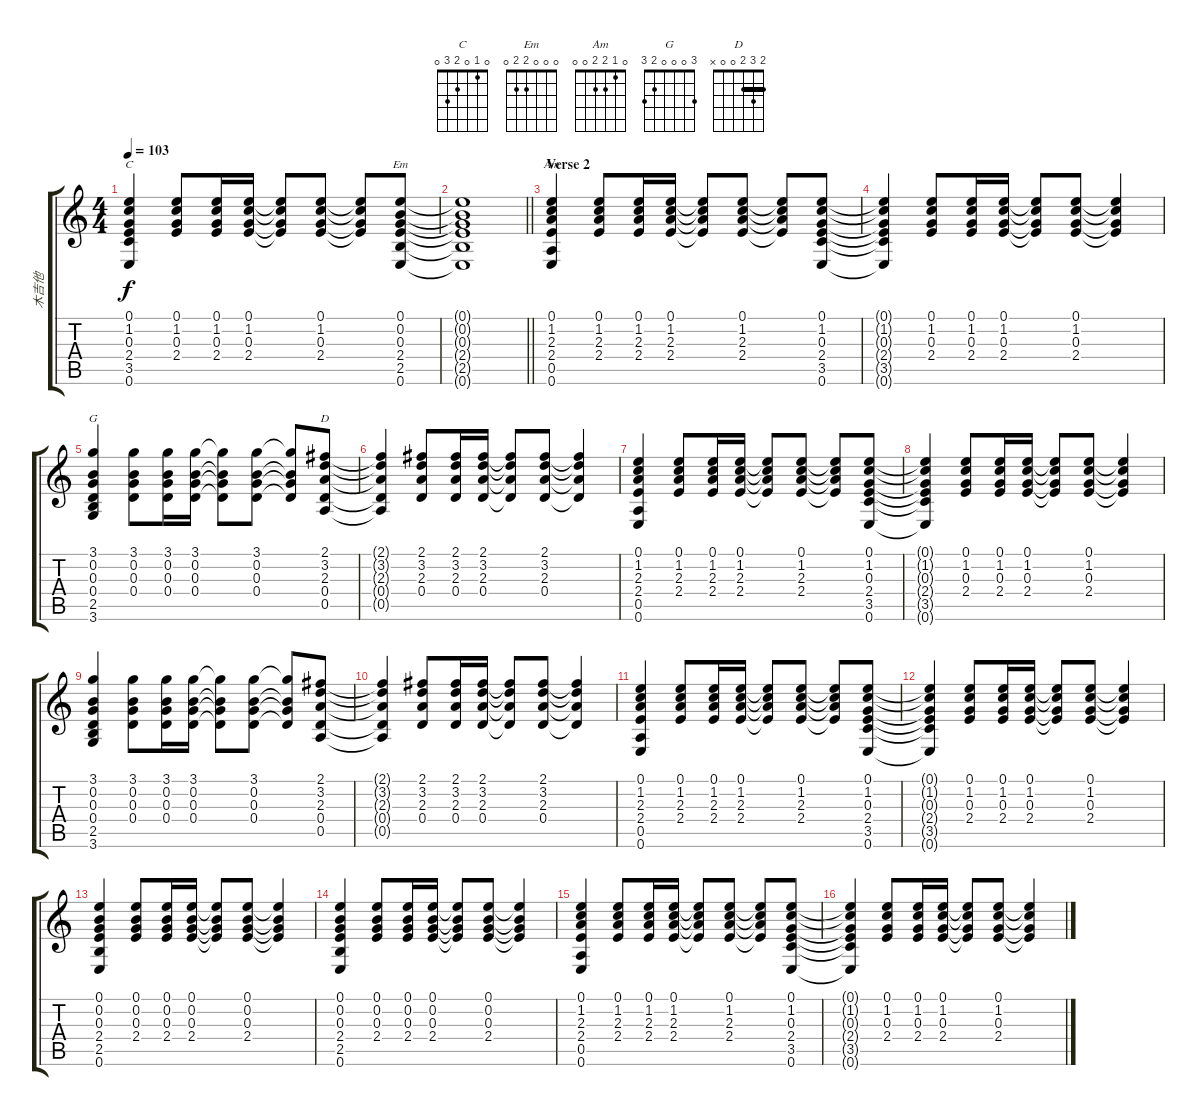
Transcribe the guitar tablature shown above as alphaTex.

\track ("木吉他" "木吉他") {instrument acousticguitarsteel}
\staff {score tabs}
\tuning (E4 B3 G3 D3 A2 E2) {hide}
\chord ("C" 0 1 0 2 3 0)
\chord ("Em" 0 0 0 2 2 0)
\chord ("Am" 0 1 2 2 0 0)
\chord ("G" 3 0 0 0 2 3)
\chord ("D" 2 3 2 0 0 x) {barre 2}
\ts (4 4)
\tempo 103
\clef g2
\ks c
(0.1 1.2 0.3 2.4 3.5 0.6).4{ch "C" dy f} (0.1 1.2 0.3 2.4).8 (0.1 1.2 0.3 2.4).16 (0.1 1.2 0.3 2.4).16 (0.1{t} 1.2{t} 0.3{t} 2.4{t}).8 (0.1 1.2 0.3 2.4).8 (0.1{t} 1.2{t} 0.3{t} 2.4{t}).8 (0.1 0.2 0.3 2.4 2.5 0.6).8{ch "Em"} |
\barLineRight lightlight
(0.1{t} 0.2{t} 0.3{t} 2.4{t} 2.5{t} 0.6{t}).1 |
\section ("" "Verse 2")
(0.1 1.2 2.3 2.4 0.5 0.6).4{ch "Am"} (0.1 1.2 2.3 2.4).8 (0.1 1.2 2.3 2.4).16 (0.1 1.2 2.3 2.4).16 (0.1{t} 1.2{t} 2.3{t} 2.4{t}).8 (0.1 1.2 2.3 2.4).8 (0.1{t} 1.2{t} 2.3{t} 2.4{t}).8 (0.1 1.2 0.3 2.4 3.5 0.6).8 |
(0.1{t} 1.2{t} 0.3{t} 2.4{t} 3.5{t} 0.6{t}).4 (0.1 1.2 0.3 2.4).8 (0.1 1.2 0.3 2.4).16 (0.1 1.2 0.3 2.4).16 (0.1{t} 1.2{t} 0.3{t} 2.4{t}).8 (0.1 1.2 0.3 2.4).8 (0.1{t} 1.2{t} 0.3{t} 2.4{t}).4 |
(3.1 0.2 0.3 0.4 2.5 3.6).4{ch "G"} (3.1 0.2 0.3 0.4).8 (3.1 0.2 0.3 0.4).16 (3.1 0.2 0.3 0.4).16 (3.1{t} 0.2{t} 0.3{t} 0.4{t}).8 (3.1 0.2 0.3 0.4).8 (3.1{t} 0.2{t} 0.3{t} 0.4{t}).8 (2.1 3.2 2.3 0.4 0.5).8{ch "D"} |
(2.1{t} 3.2{t} 2.3{t} 0.4{t} 0.5{t}).4 (2.1 3.2 2.3 0.4).8 (2.1 3.2 2.3 0.4).16 (2.1 3.2 2.3 0.4).16 (2.1{t} 3.2{t} 2.3{t} 0.4{t}).8 (2.1 3.2 2.3 0.4).8 (2.1{t} 3.2{t} 2.3{t} 0.4{t}).4 |
(0.1 1.2 2.3 2.4 0.5 0.6).4 (0.1 1.2 2.3 2.4).8 (0.1 1.2 2.3 2.4).16 (0.1 1.2 2.3 2.4).16 (0.1{t} 1.2{t} 2.3{t} 2.4{t}).8 (0.1 1.2 2.3 2.4).8 (0.1{t} 1.2{t} 2.3{t} 2.4{t}).8 (0.1 1.2 0.3 2.4 3.5 0.6).8 |
(0.1{t} 1.2{t} 0.3{t} 2.4{t} 3.5{t} 0.6{t}).4 (0.1 1.2 0.3 2.4).8 (0.1 1.2 0.3 2.4).16 (0.1 1.2 0.3 2.4).16 (0.1{t} 1.2{t} 0.3{t} 2.4{t}).8 (0.1 1.2 0.3 2.4).8 (0.1{t} 1.2{t} 0.3{t} 2.4{t}).4 |
(3.1 0.2 0.3 0.4 2.5 3.6).4 (3.1 0.2 0.3 0.4).8 (3.1 0.2 0.3 0.4).16 (3.1 0.2 0.3 0.4).16 (3.1{t} 0.2{t} 0.3{t} 0.4{t}).8 (3.1 0.2 0.3 0.4).8 (3.1{t} 0.2{t} 0.3{t} 0.4{t}).8 (2.1 3.2 2.3 0.4 0.5).8 |
(2.1{t} 3.2{t} 2.3{t} 0.4{t} 0.5{t}).4 (2.1 3.2 2.3 0.4).8 (2.1 3.2 2.3 0.4).16 (2.1 3.2 2.3 0.4).16 (2.1{t} 3.2{t} 2.3{t} 0.4{t}).8 (2.1 3.2 2.3 0.4).8 (2.1{t} 3.2{t} 2.3{t} 0.4{t}).4 |
(0.1 1.2 2.3 2.4 0.5 0.6).4 (0.1 1.2 2.3 2.4).8 (0.1 1.2 2.3 2.4).16 (0.1 1.2 2.3 2.4).16 (0.1{t} 1.2{t} 2.3{t} 2.4{t}).8 (0.1 1.2 2.3 2.4).8 (0.1{t} 1.2{t} 2.3{t} 2.4{t}).8 (0.1 1.2 0.3 2.4 3.5 0.6).8 |
(0.1{t} 1.2{t} 0.3{t} 2.4{t} 3.5{t} 0.6{t}).4 (0.1 1.2 0.3 2.4).8 (0.1 1.2 0.3 2.4).16 (0.1 1.2 0.3 2.4).16 (0.1{t} 1.2{t} 0.3{t} 2.4{t}).8 (0.1 1.2 0.3 2.4).8 (0.1{t} 1.2{t} 0.3{t} 2.4{t}).4 |
(0.1 0.2 0.3 2.4 2.5 0.6).4 (0.1 0.2 0.3 2.4).8 (0.1 0.2 0.3 2.4).16 (0.1 0.2 0.3 2.4).16 (0.1{t} 0.2{t} 0.3{t} 2.4{t}).8 (0.1 0.2 0.3 2.4).8 (0.1{t} 0.2{t} 0.3{t} 2.4{t}).4 |
(0.1 0.2 0.3 2.4 2.5 0.6).4 (0.1 0.2 0.3 2.4).8 (0.1 0.2 0.3 2.4).16 (0.1 0.2 0.3 2.4).16 (0.1{t} 0.2{t} 0.3{t} 2.4{t}).8 (0.1 0.2 0.3 2.4).8 (0.1{t} 0.2{t} 0.3{t} 2.4{t}).4 |
(0.1 1.2 2.3 2.4 0.5 0.6).4 (0.1 1.2 2.3 2.4).8 (0.1 1.2 2.3 2.4).16 (0.1 1.2 2.3 2.4).16 (0.1{t} 1.2{t} 2.3{t} 2.4{t}).8 (0.1 1.2 2.3 2.4).8 (0.1{t} 1.2{t} 2.3{t} 2.4{t}).8 (0.1 1.2 0.3 2.4 3.5 0.6).8 |
(0.1{t} 1.2{t} 0.3{t} 2.4{t} 3.5{t} 0.6{t}).4 (0.1 1.2 0.3 2.4).8 (0.1 1.2 0.3 2.4).16 (0.1 1.2 0.3 2.4).16 (0.1{t} 1.2{t} 0.3{t} 2.4{t}).8 (0.1 1.2 0.3 2.4).8 (0.1{t} 1.2{t} 0.3{t} 2.4{t}).4
